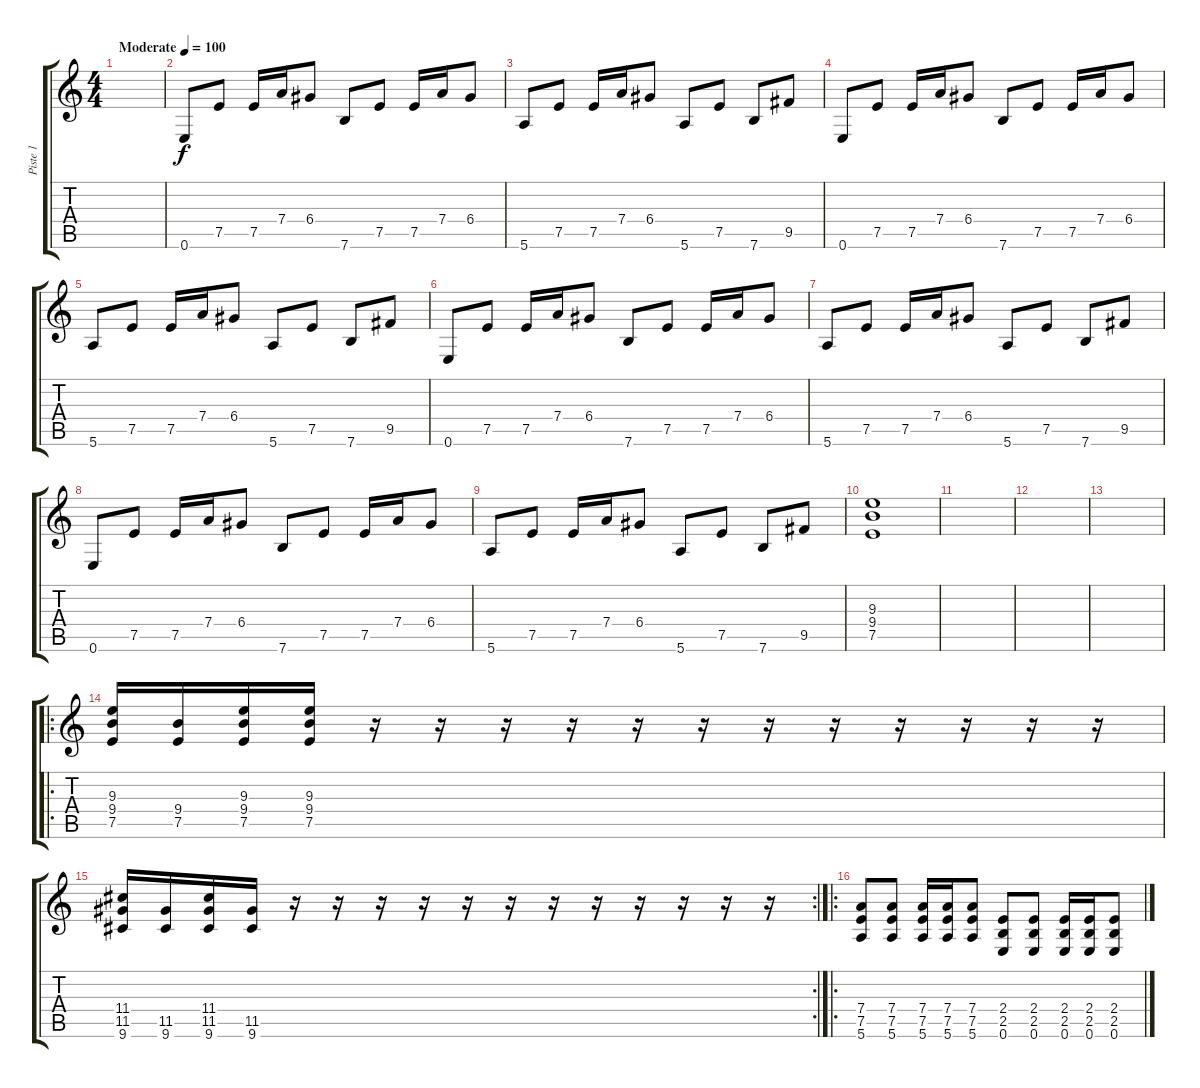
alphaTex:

\track ("Piste 1" "Piste 1") {instrument distortionguitar}
\staff {score tabs}
\tuning (E4 B3 G3 D3 A2 E2) {hide}
\ts (4 4)
\tempo (100 "Moderate")
\clef g2
\ks c
|
0.6.8 7.5.8 7.5.16 7.4.16 6.4.8 7.6.8 7.5.8 7.5.16 7.4.16 6.4.8 |
5.6.8 7.5.8 7.5.16 7.4.16 6.4.8 5.6.8 7.5.8 7.6.8 9.5.8 |
0.6.8 7.5.8 7.5.16 7.4.16 6.4.8 7.6.8 7.5.8 7.5.16 7.4.16 6.4.8 |
5.6.8 7.5.8 7.5.16 7.4.16 6.4.8 5.6.8 7.5.8 7.6.8 9.5.8 |
0.6.8 7.5.8 7.5.16 7.4.16 6.4.8 7.6.8 7.5.8 7.5.16 7.4.16 6.4.8 |
5.6.8 7.5.8 7.5.16 7.4.16 6.4.8 5.6.8 7.5.8 7.6.8 9.5.8 |
0.6.8 7.5.8 7.5.16 7.4.16 6.4.8 7.6.8 7.5.8 7.5.16 7.4.16 6.4.8 |
5.6.8 7.5.8 7.5.16 7.4.16 6.4.8 5.6.8 7.5.8 7.6.8 9.5.8 |
(9.3 9.4 7.5).1 |
|
|
|
\ro
(9.3 9.4 7.5).16 (9.4 7.5).16 (9.3 9.4 7.5).16 (9.3 9.4 7.5).16 r.16 r.16 r.16 r.16 r.16 r.16 r.16 r.16 r.16 r.16 r.16 r.16 |
\rc 2
(11.4 11.5 9.6).16 (11.5 9.6).16 (11.4 11.5 9.6).16 (11.5 9.6).16 r.16 r.16 r.16 r.16 r.16 r.16 r.16 r.16 r.16 r.16 r.16 r.16 |
\ro
(7.4 7.5 5.6).8 (7.4 7.5 5.6).8 (7.4 7.5 5.6).16 (7.4 7.5 5.6).16 (7.4 7.5 5.6).8 (2.4 2.5 0.6).8 (2.4 2.5 0.6).8 (2.4 2.5 0.6).16 (2.4 2.5 0.6).16 (2.4 2.5 0.6).8
